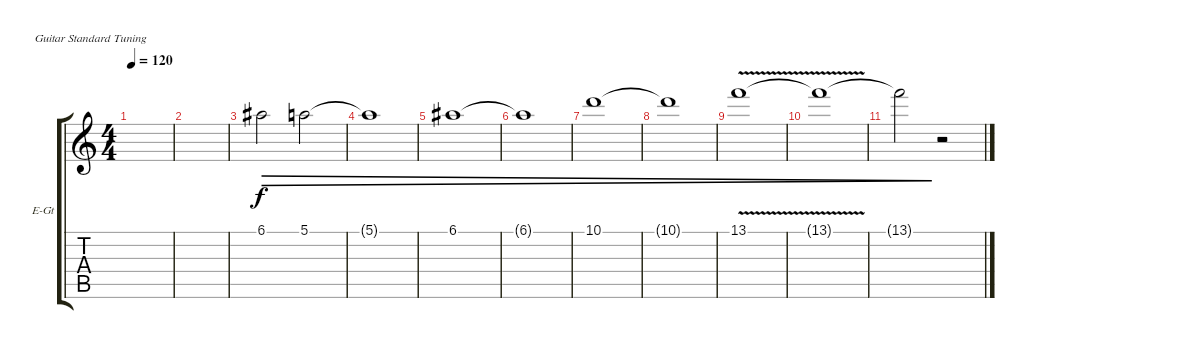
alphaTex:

\bracketExtendMode groupsimilarinstruments
\firstSystemTrackNameOrientation horizontal
\otherSystemsTrackNameOrientation horizontal
\track ("Voz" "E-Gt") {instrument distortionguitar}
\staff {score tabs}
\tuning (E4 B3 G3 D3 A2 E2)
\ts (4 4)
\tempo 120
\clef g2
\ks c
|
|
6.1.2{dec} 5.1.2{dec} |
5.1{t}.1{dec} |
6.1.1{dec} |
6.1{t}.1{dec} |
10.1.1{dec} |
10.1{t}.1{dec} |
13.1{v}.1{dec} |
13.1{t}.1{dec} |
13.1{t}.2{dec} r.2
